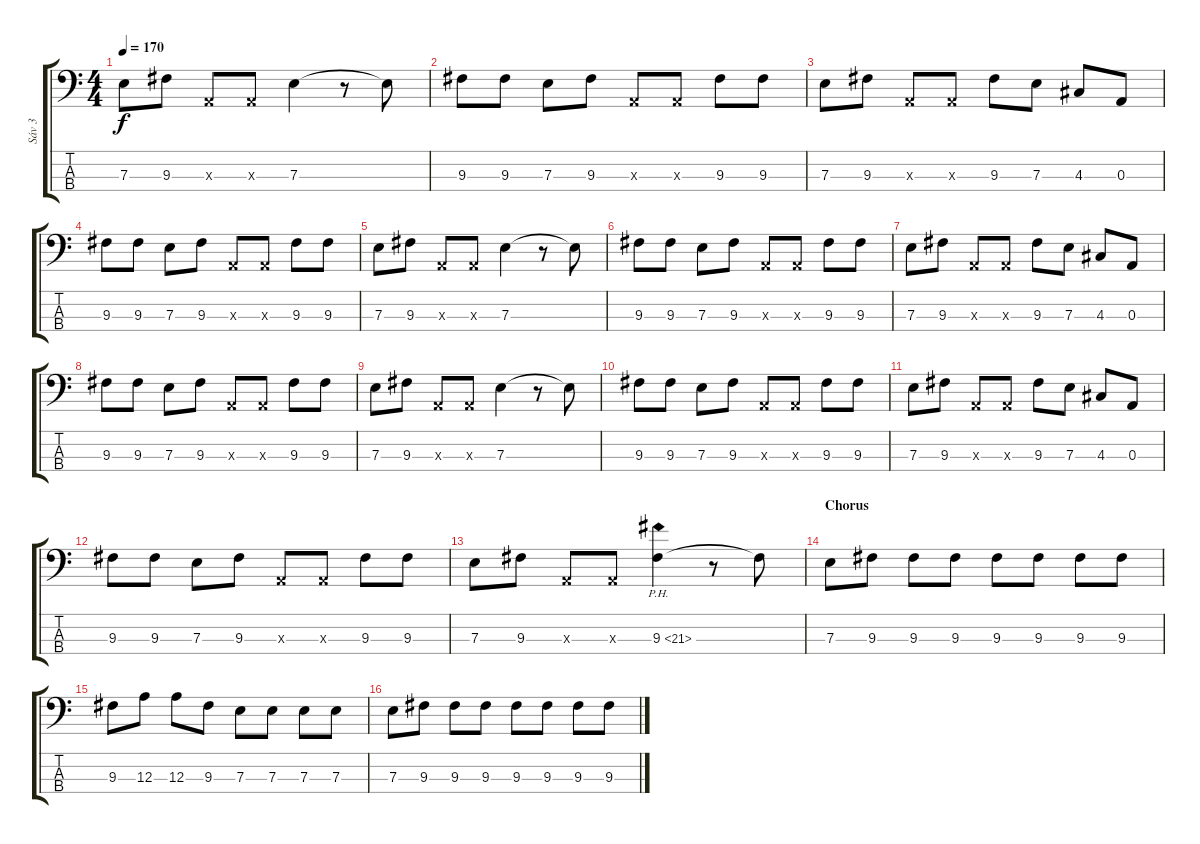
\track ("Sáv 3" "Sáv 3") {instrument electricbassfinger}
\staff {score tabs}
\tuning (G2 D2 A1 E1) {hide}
\ts (4 4)
\tempo 170
\clef f4
\ks c
7.3.8{dy f} 9.3.8 0.3{x}.8 0.3{x}.8 7.3.4 r.8 7.3{t}.8 |
9.3.8 9.3.8 7.3.8 9.3.8 0.3{x}.8 0.3{x}.8 9.3.8 9.3.8 |
7.3.8 9.3.8 0.3{x}.8 0.3{x}.8 9.3.8 7.3.8 4.3.8 0.3.8 |
9.3.8 9.3.8 7.3.8 9.3.8 0.3{x}.8 0.3{x}.8 9.3.8 9.3.8 |
7.3.8 9.3.8 0.3{x}.8 0.3{x}.8 7.3.4 r.8 7.3{t}.8 |
9.3.8 9.3.8 7.3.8 9.3.8 0.3{x}.8 0.3{x}.8 9.3.8 9.3.8 |
7.3.8 9.3.8 0.3{x}.8 0.3{x}.8 9.3.8 7.3.8 4.3.8 0.3.8 |
9.3.8 9.3.8 7.3.8 9.3.8 0.3{x}.8 0.3{x}.8 9.3.8 9.3.8 |
7.3.8 9.3.8 0.3{x}.8 0.3{x}.8 7.3.4 r.8 7.3{t}.8 |
9.3.8 9.3.8 7.3.8 9.3.8 0.3{x}.8 0.3{x}.8 9.3.8 9.3.8 |
7.3.8 9.3.8 0.3{x}.8 0.3{x}.8 9.3.8 7.3.8 4.3.8 0.3.8 |
9.3.8 9.3.8 7.3.8 9.3.8 0.3{x}.8 0.3{x}.8 9.3.8 9.3.8 |
7.3.8 9.3.8 0.3{x}.8 0.3{x}.8 9.3{ph 12}.4 r.8 9.3{t}.8 |
\section ("" "Chorus")
7.3.8 9.3.8 9.3.8 9.3.8 9.3.8 9.3.8 9.3.8 9.3.8 |
9.3.8 12.3.8 12.3.8 9.3.8 7.3.8 7.3.8 7.3.8 7.3.8 |
7.3.8 9.3.8 9.3.8 9.3.8 9.3.8 9.3.8 9.3.8 9.3.8
